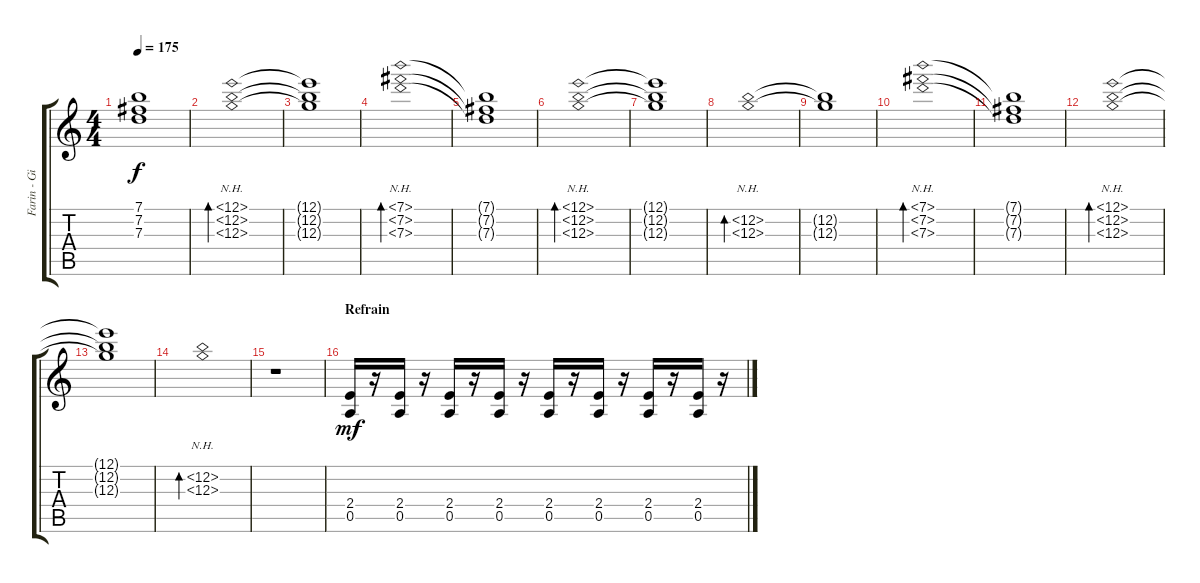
\track ("Farin - Gitarre I" "Farin - Gi") {instrument overdrivenguitar}
\staff {score tabs}
\tuning (E4 B3 G3 D3 A2 E2) {hide}
\ts (4 4)
\tempo 175
\clef g2
\ks c
(7.1{t} 7.2{t} 7.3{t}).1{dy f} |
(12.1{nh} 12.2{nh} 12.3{nh}).1{bd 480} |
(12.1{t} 12.2{t} 12.3{t}).1 |
(7.1{nh} 7.2{nh} 7.3{nh}).1{bd 480 instrument electricguitarjazz} |
(7.1{t} 7.2{t} 7.3{t}).1 |
(12.1{nh} 12.2{nh} 12.3{nh}).1{bd 480} |
(12.1{t} 12.2{t} 12.3{t}).1 |
(12.2{nh} 12.3{nh}).1{bd 480} |
(12.2{t} 12.3{t}).1 |
(7.1{nh} 7.2{nh} 7.3{nh}).1{bd 480 instrument electricguitarjazz} |
(7.1{t} 7.2{t} 7.3{t}).1 |
(12.1{nh} 12.2{nh} 12.3{nh}).1{bd 480} |
(12.1{t} 12.2{t} 12.3{t}).1 |
(12.2{nh} 12.3{nh}).1{bd 480} |
r.1 |
\section ("" "Refrain")
(2.4 0.5).16{dy mf} r.16 (2.4 0.5).16 r.16 (2.4 0.5).16 r.16 (2.4 0.5).16 r.16 (2.4 0.5).16 r.16 (2.4 0.5).16 r.16 (2.4 0.5).16 r.16 (2.4 0.5).16 r.16
